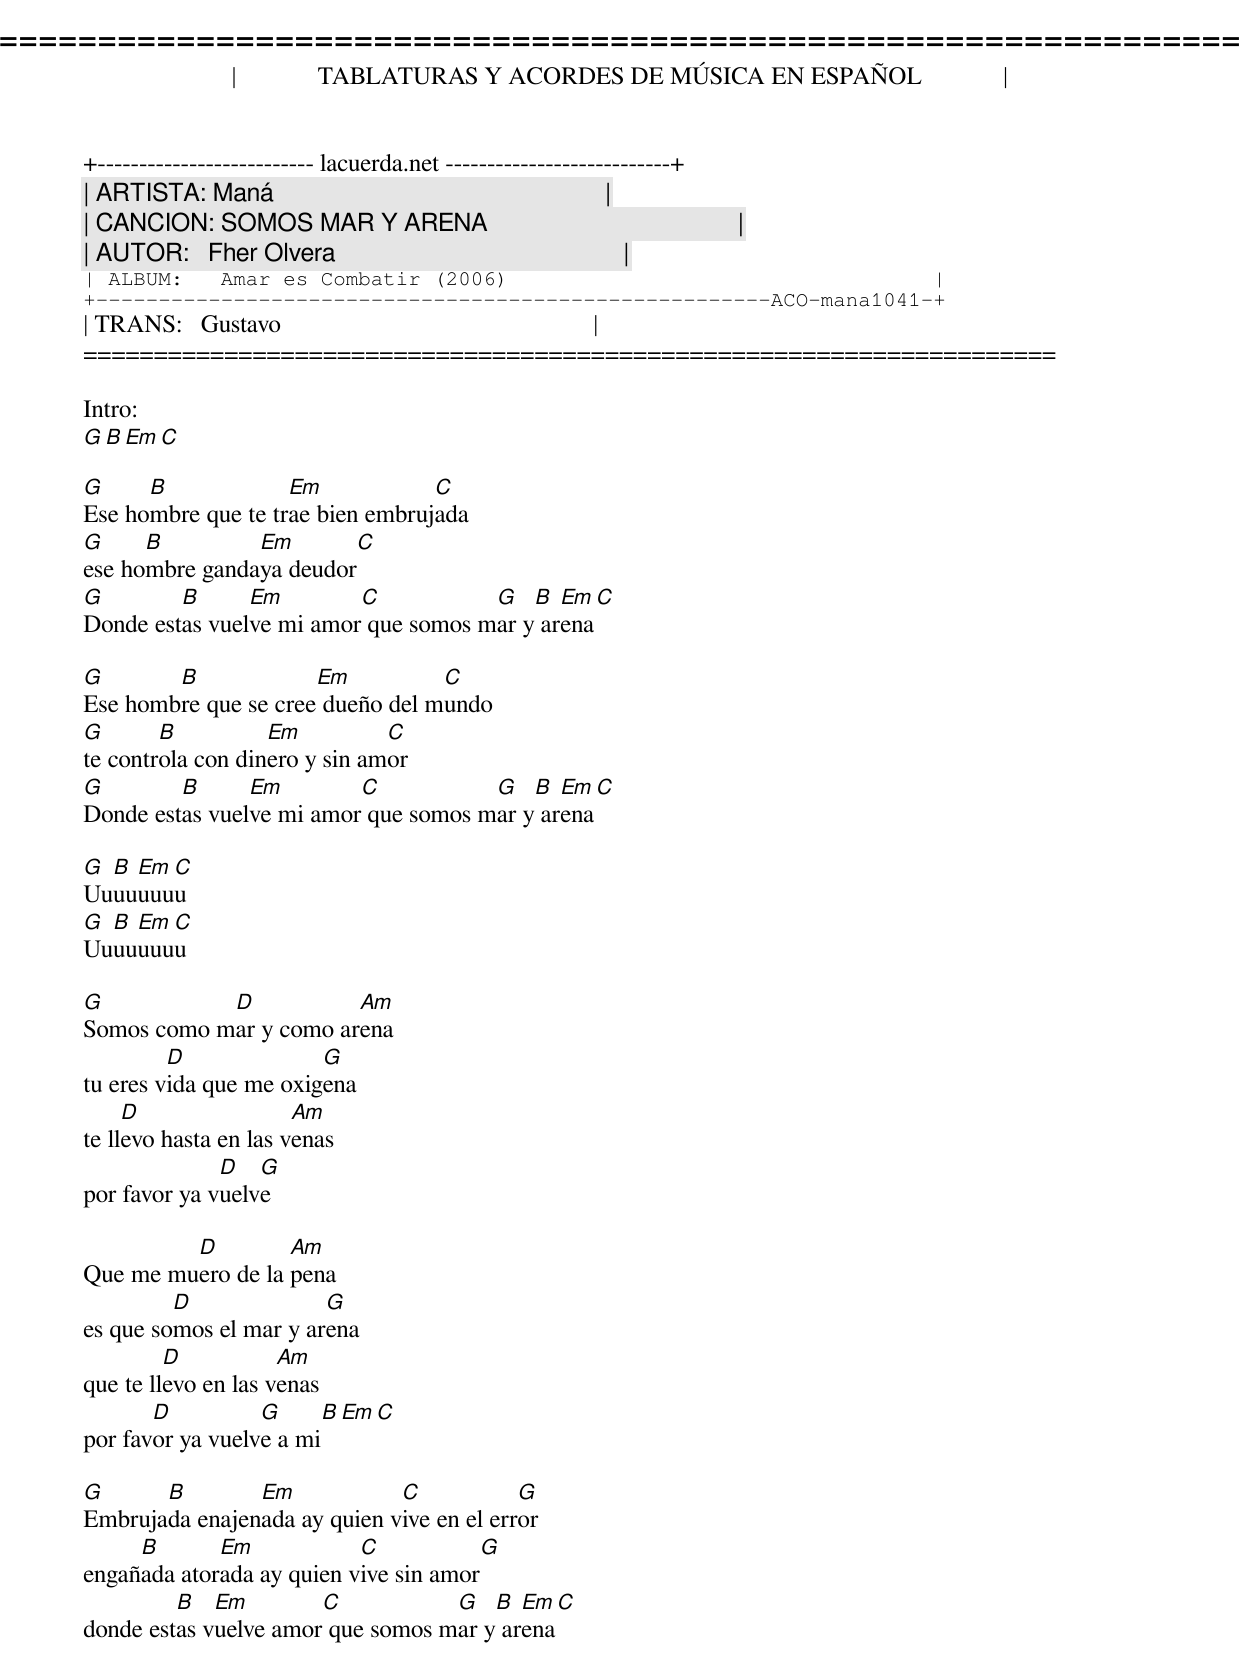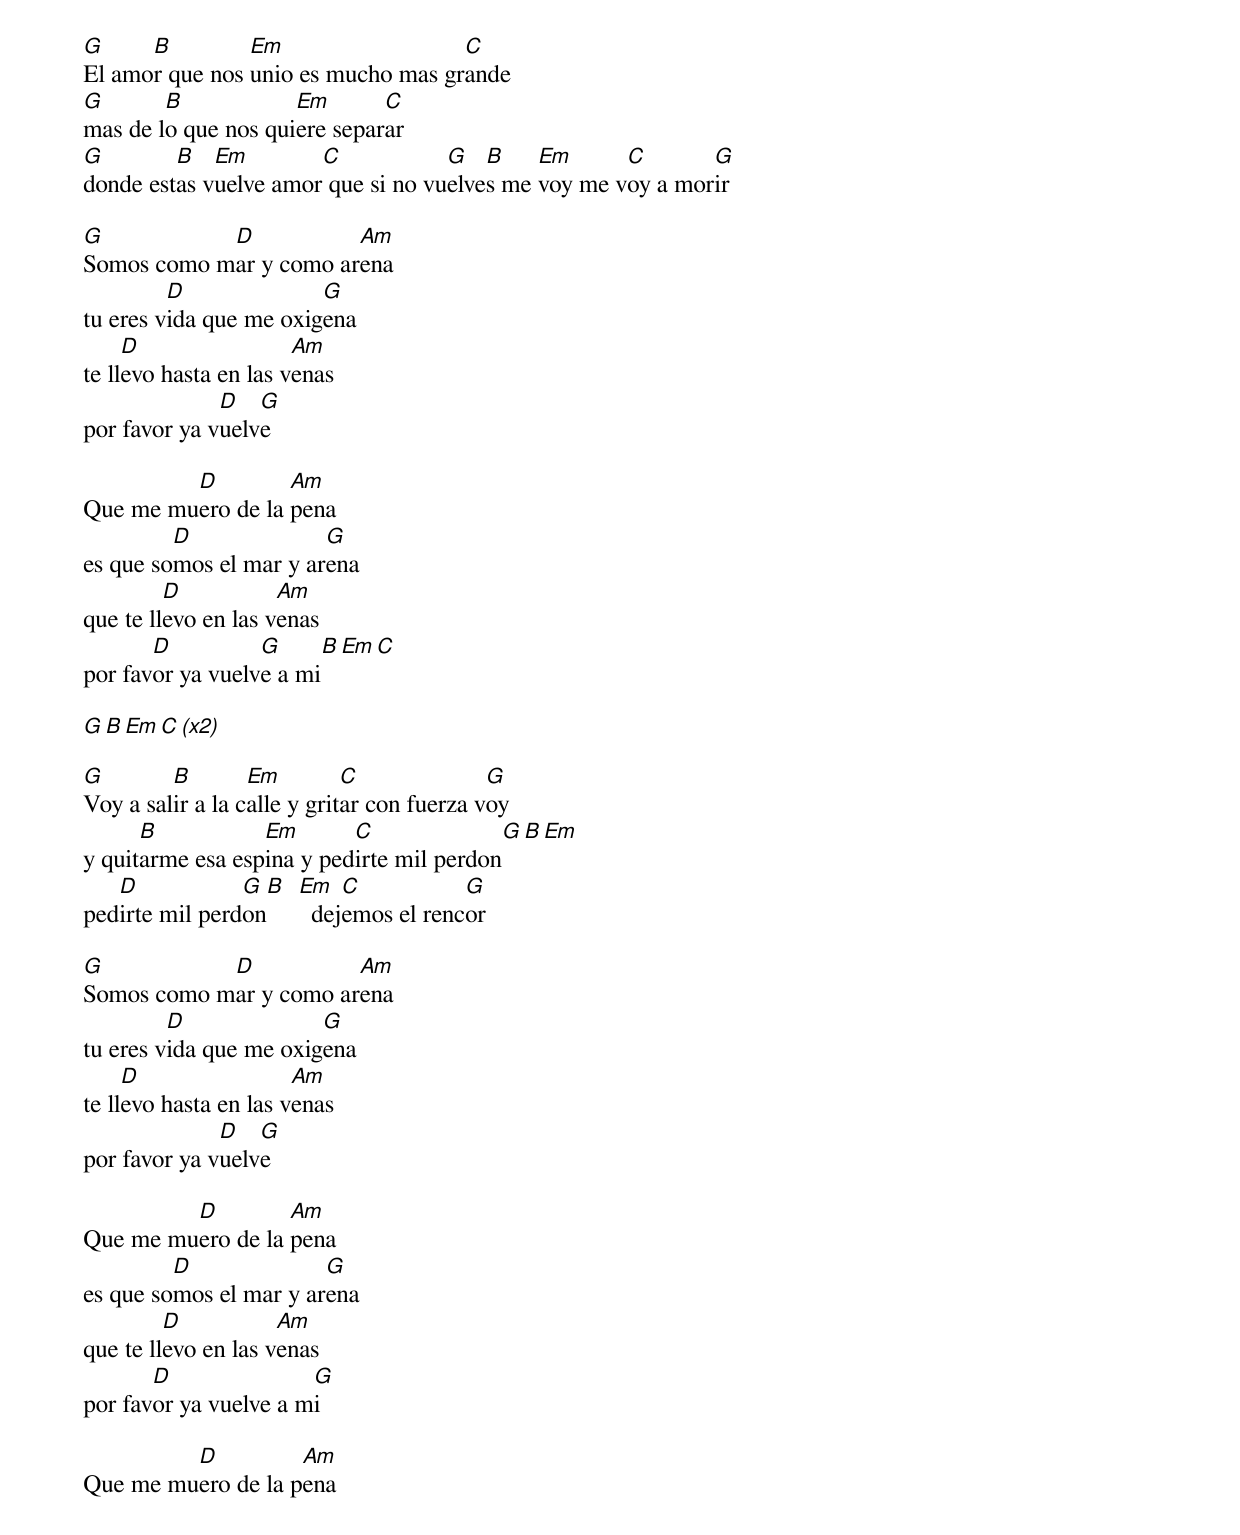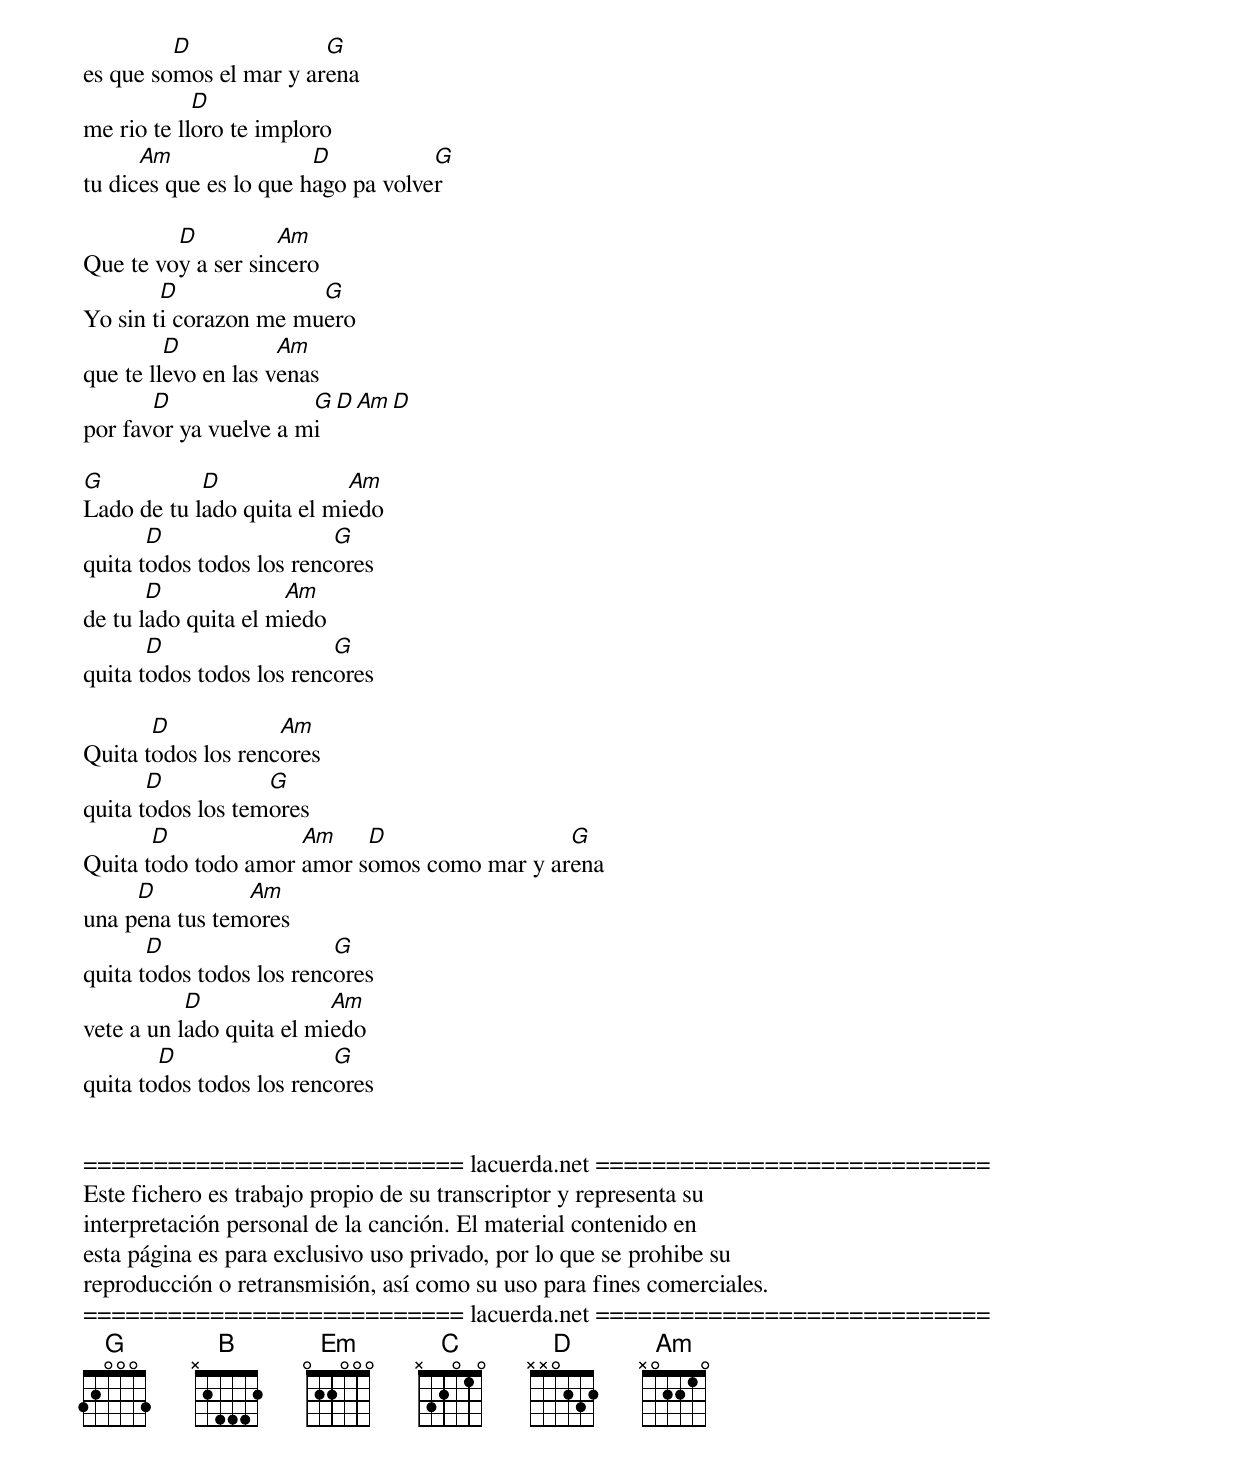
=====================================================================
|             TABLATURAS Y ACORDES DE MÚSICA EN ESPAÑOL             |
+-------------------------- lacuerda.net ---------------------------+
| ARTISTA: Maná                                                     |
| CANCION: SOMOS MAR Y ARENA                                        |
| AUTOR:   Fher Olvera                                              |
| ALBUM:   Amar es Combatir (2006)                                  |
+------------------------------------------------------ACO-mana1041-+
| TRANS:   Gustavo                                                  |
=====================================================================

Intro:
G B Em C

G     B             Em            C
Ese hombre que te trae bien embrujada
G     B         Em        C
ese hombre gandaya deudor
G        B      Em        C           G   B  Em   C
Donde estas vuelve mi amor que somos mar y arena

G       B             Em          C
Ese hombre que se cree dueño del mundo
G       B          Em          C
te controla con dinero y sin amor
G        B      Em        C           G   B  Em   C
Donde estas vuelve mi amor que somos mar y arena

G B Em C
Uuuuuuuu
G B Em C
Uuuuuuuu

G           D           Am
Somos como mar y como arena
         D              G
tu eres vida que me oxigena
     D                 Am
te llevo hasta en las venas
              D   G
por favor ya vuelve

         D         Am
Que me muero de la pena
         D              G
es que somos el mar y arena
         D           Am
que te llevo en las venas
       D          G       B Em C
por favor ya vuelve a mi

G      B        Em            C            G
Embrujada enajenada ay quien vive en el error
     B       Em            C            G
engañada atorada ay quien vive sin amor
         B   Em        C           G   B  Em   C
donde estas vuelve amor que somos mar y arena

G     B         Em                  C
El amor que nos unio es mucho mas grande
G       B            Em       C
mas de lo que nos quiere separar
G        B   Em        C            G   B    Em      C       G
donde estas vuelve amor que si no vuelves me voy me voy a morir

G           D           Am
Somos como mar y como arena
         D              G
tu eres vida que me oxigena
     D                 Am
te llevo hasta en las venas
              D   G
por favor ya vuelve

         D         Am
Que me muero de la pena
         D              G
es que somos el mar y arena
         D           Am
que te llevo en las venas
       D          G       B Em C
por favor ya vuelve a mi

G B Em C (x2)

G        B        Em         C              G
Voy a salir a la calle y gritar con fuerza voy
      B           Em       C              G B Em
y quitarme esa espina y pedirte mil perdon
   D            G B Em   C           G
pedirte mil perdon    dejemos el rencor

G           D           Am
Somos como mar y como arena
         D              G
tu eres vida que me oxigena
     D                 Am
te llevo hasta en las venas
              D   G
por favor ya vuelve

         D         Am
Que me muero de la pena
         D              G
es que somos el mar y arena
         D           Am
que te llevo en las venas
       D               G
por favor ya vuelve a mi

         D          Am
Que me muero de la pena
         D              G
es que somos el mar y arena
            D
me rio te lloro te imploro
      Am                D           G
tu dices que es lo que hago pa volver

         D          Am
Que te voy a ser sincero
        D              G
Yo sin ti corazon me muero
         D           Am
que te llevo en las venas
       D               G D Am D
por favor ya vuelve a mi

G           D              Am
Lado de tu lado quita el miedo
       D                  G
quita todos todos los rencores
       D             Am
de tu lado quita el miedo
       D                  G
quita todos todos los rencores

       D            Am
Quita todos los rencores
       D           G
quita todos los temores
       D             Am    D                 G
Quita todo todo amor amor somos como mar y arena
     D          Am
una pena tus temores
       D                  G
quita todos todos los rencores
           D              Am
vete a un lado quita el miedo
        D                 G
quita todos todos los rencores


=========================== lacuerda.net ============================
Este fichero es trabajo propio de su transcriptor y representa su
interpretación personal de la canción. El material contenido en
esta página es para exclusivo uso privado, por lo que se prohibe su
reproducción o retransmisión, así como su uso para fines comerciales.
=========================== lacuerda.net ============================
